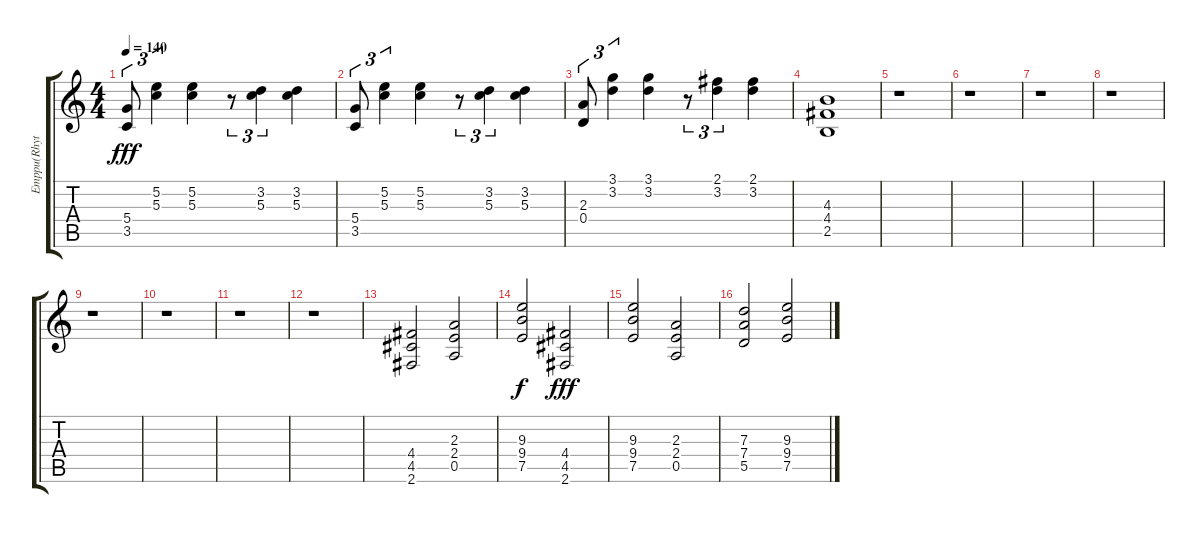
\track ("Emppu(Rhytm Guitar)" "Emppu(Rhyt") {instrument distortionguitar}
\staff {score tabs}
\tuning (E4 B3 G3 D3 A2 E2) {hide}
\ts (4 4)
\tempo 140
\clef g2
\ks c
(5.4 3.5).8{tu (3 2) dy fff} (5.2 5.3).4{tu (3 2)} (5.2 5.3).4 r.8{tu (3 2)} (3.2 5.3).4{tu (3 2)} (3.2 5.3).4 |
(5.4 3.5).8{tu (3 2)} (5.2 5.3).4{tu (3 2)} (5.2 5.3).4 r.8{tu (3 2)} (3.2 5.3).4{tu (3 2)} (3.2 5.3).4 |
(2.3 0.4).8{tu (3 2)} (3.1 3.2).4{tu (3 2)} (3.1 3.2).4 r.8{tu (3 2)} (2.1 3.2).4{tu (3 2)} (2.1 3.2).4 |
(4.3 4.4 2.5).1 |
r.1 |
r.1 |
r.1 |
r.1 |
r.1 |
r.1 |
r.1 |
r.1 |
(4.4 4.5 2.6).2 (2.3 2.4 0.5).2 |
(9.3 9.4 7.5).2{dy f} (4.4 4.5 2.6).2{dy fff} |
(9.3 9.4 7.5).2 (2.3 2.4 0.5).2 |
(7.3 7.4 5.5).2 (9.3 9.4 7.5).2
